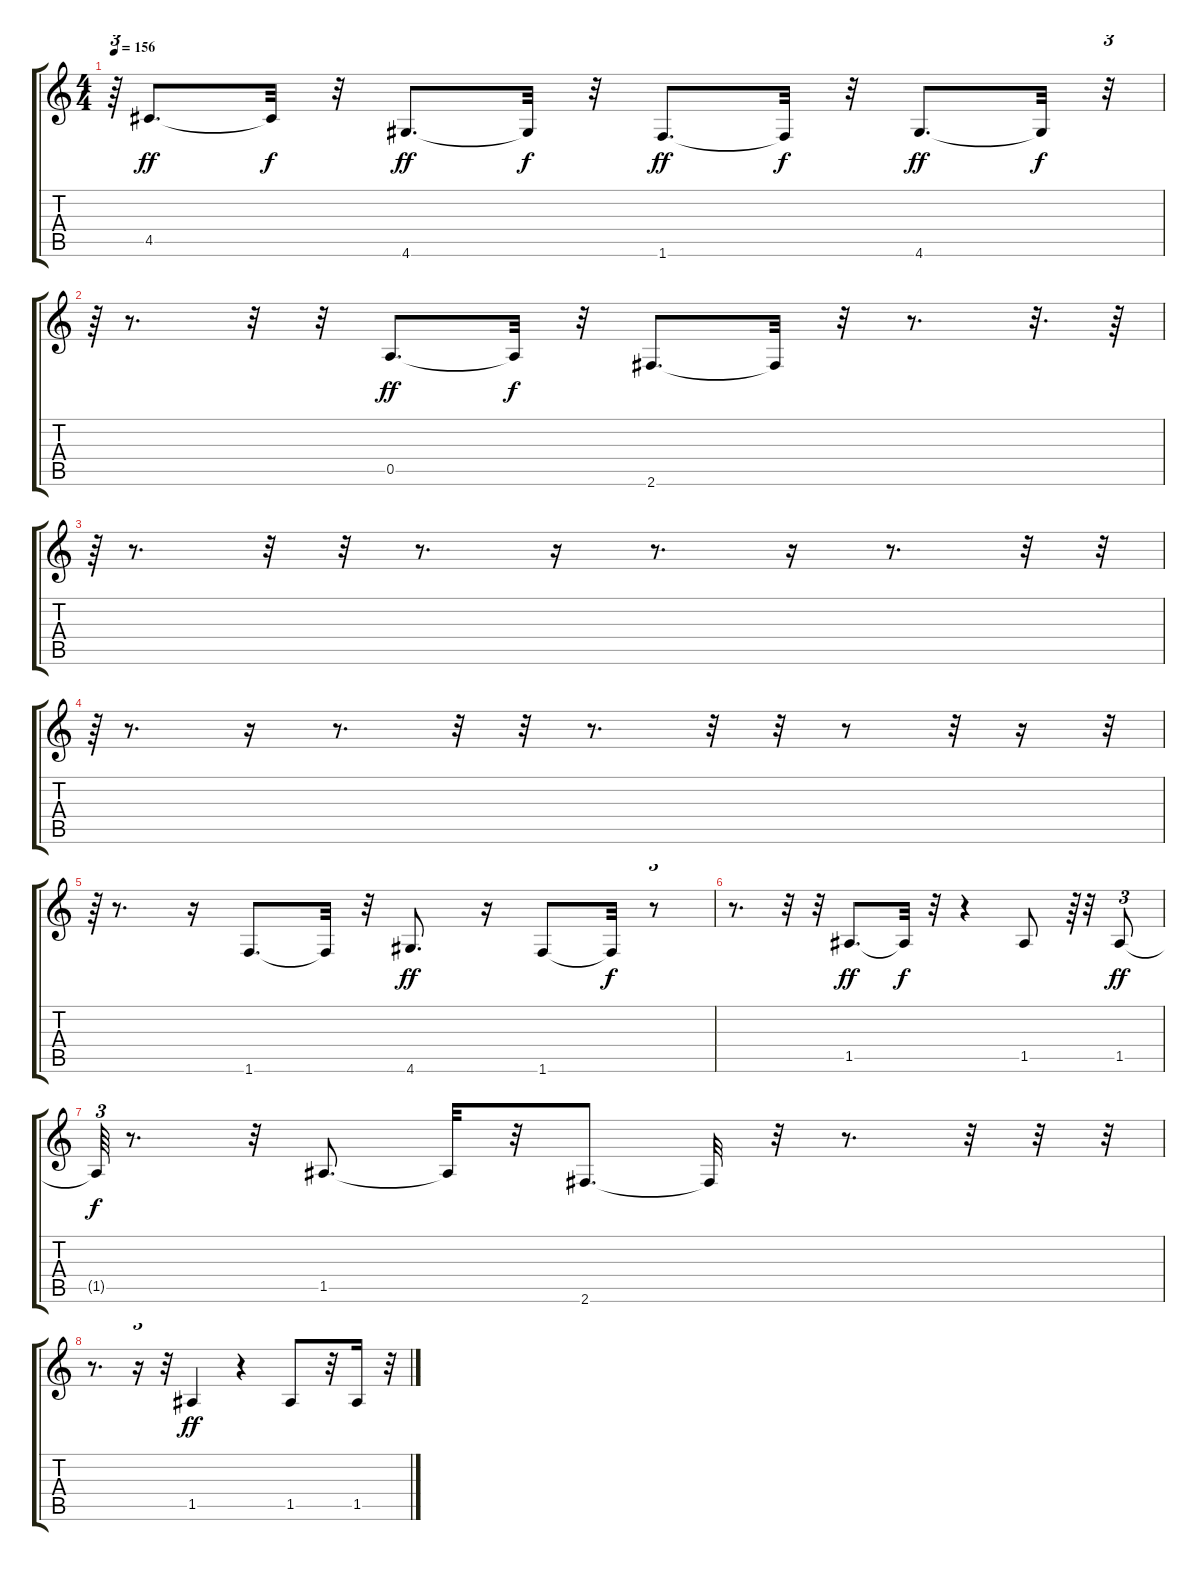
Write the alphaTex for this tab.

\track "" {instrument acousticbass}
\staff {score tabs}
\tuning (E4 B3 G3 D3 A2 E2) {hide}
\ts (4 4)
\tempo 156
\clef g2
\ks c
r.64{tu (3 2) dy f} 4.5.8{d dy ff} 4.5{t}.32{dy f} r.32 4.6.8{d dy ff} 4.6{t}.32{dy f} r.32 1.6.8{d dy ff} 1.6{t}.32{dy f} r.32 4.6.8{d dy ff} 4.6{t}.32{dy f} r.32{tu (3 2)} |
r.64{tu (3 2)} r.8{d} r.32 r.32 0.5.8{d dy ff} 0.5{t}.32{dy f} r.32 2.6.8{d} 2.6{t}.32 r.32 r.8{d} r.32{d} r.64 |
r.64{tu (3 2)} r.8{d} r.32 r.32 r.8{d} r.16 r.8{d} r.16 r.8{d} r.32 r.32{tu (3 2)} |
r.64{tu (3 2)} r.8{d} r.16 r.8{d} r.32 r.32 r.8{d} r.32 r.32 r.8 r.32 r.16 r.32{tu (3 2)} |
r.64{tu (3 2)} r.8{d} r.16 1.6.8{d} 1.6{t}.32 r.32 4.6.8{d dy ff} r.16 1.6.8 1.6{t}.32{dy f} r.8{tu (3 2)} |
r.8{d} r.32 r.32 1.5.8{d dy ff} 1.5{t}.32{dy f} r.32 r.4 1.5.8 r.64{tu (3 2)} r.32 1.5.8{tu (3 2) dy ff} |
1.5{t}.64{tu (3 2) dy f} r.8{d} r.32 1.5.8{d} 1.5{t}.32 r.32 2.6.8{d} 2.6{t}.32 r.32 r.8{d} r.32 r.32 r.32{tu (3 2)} |
r.8{d} r.16{tu (3 2)} r.32 1.5.4{dy ff} r.4 1.5.8 r.32 1.5.16 r.32{tu (3 2)}
